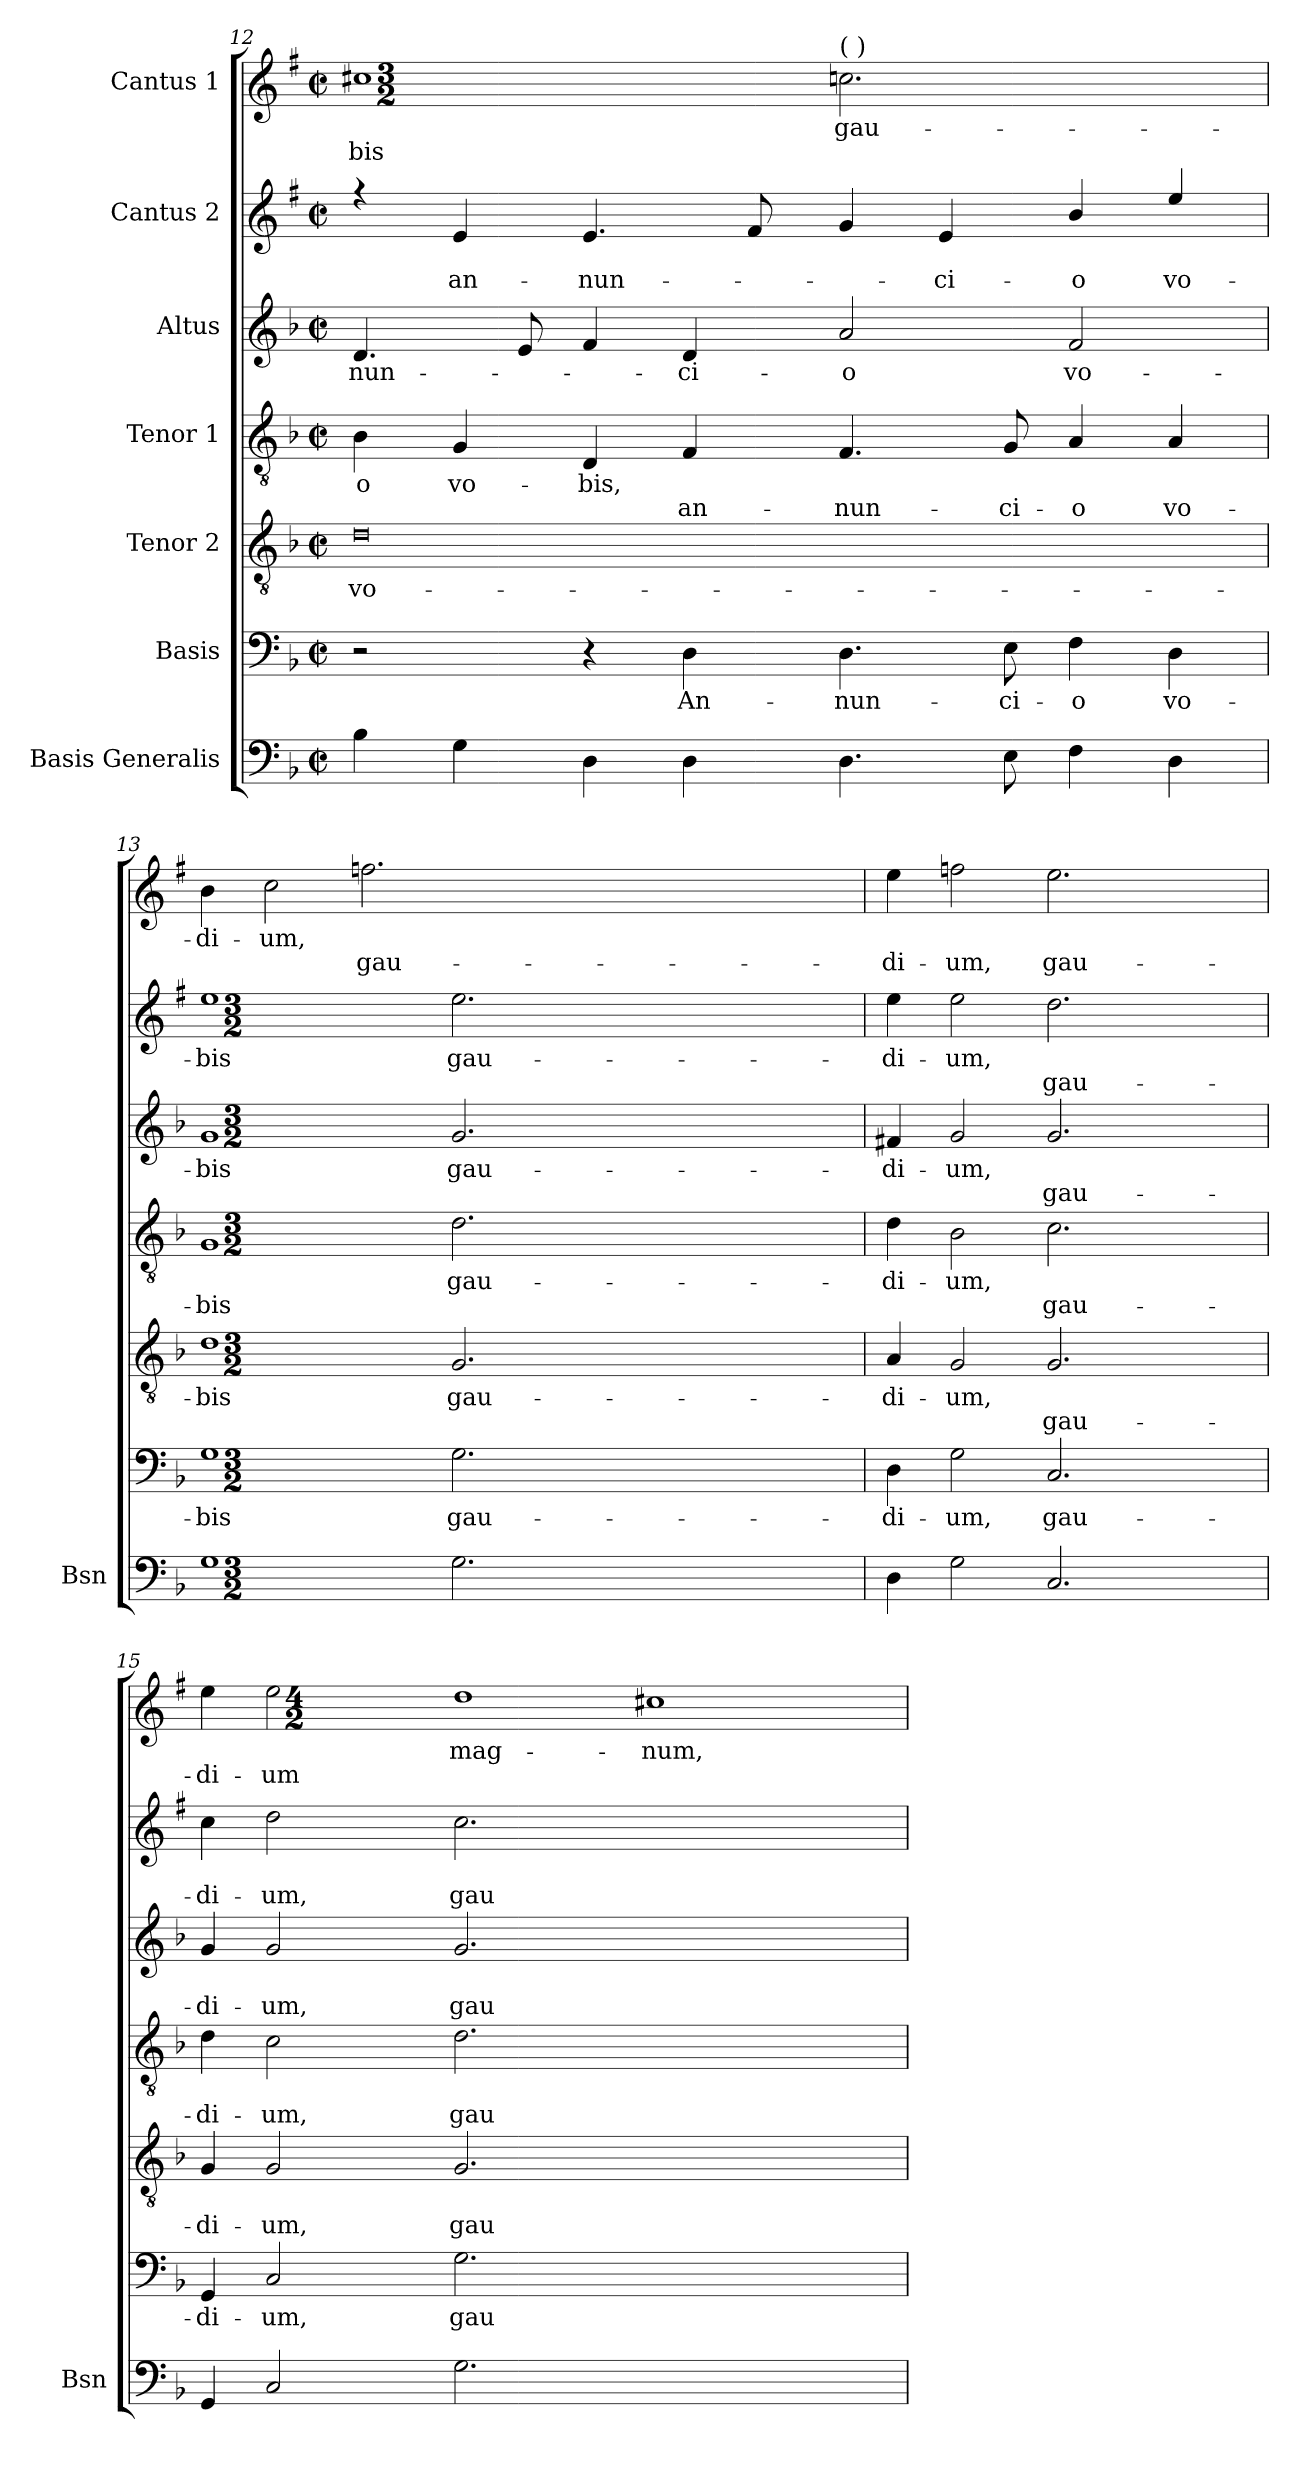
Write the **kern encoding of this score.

**kern	**kern	**text	**kern	**text	**text	**kern	**text	**text	**kern	**text	**text	**kern	**text	**text	**kern	**text	**text
*part7	*part6	*part6	*part5	*part5	*part5	*part4	*part4	*part4	*part3	*part3	*part3	*part2	*part2	*part2	*part1	*part1	*part1
*staff7	*staff6	*staff6	*staff5	*staff5	*staff5	*staff4	*staff4	*staff4	*staff3	*staff3	*staff3	*staff2	*staff2	*staff2	*staff1	*staff1	*staff1
*I"Basis Generalis	*I"Basis	*	*I"Tenor 2	*	*	*I"Tenor 1	*	*	*I"Altus	*	*	*I"Cantus 2	*	*	*I"Cantus 1	*	*
*I'Bsn	*	*	*	*	*	*	*	*	*	*	*	*	*	*	*	*	*
*clefF4	*clefF4	*	*clefGv2	*	*	*clefGv2	*	*	*clefG2	*	*	*clefG2	*	*	*clefG2	*	*
*	*	*	*	*	*	*	*	*	*	*	*	*ITrd1c2	*	*	*ITrd1c2	*	*
*k[b-]	*k[b-]	*	*k[b-]	*	*	*k[b-]	*	*	*k[b-]	*	*	*k[b-]	*	*	*k[b-]	*	*
*F:	*F:	*	*F:	*	*	*F:	*	*	*F:	*	*	*F:	*	*	*F:	*	*
*M4/2	*M4/2	*	*M4/2	*	*	*M4/2	*	*	*M4/2	*	*	*M4/2	*	*	*M4/2	*	*
*met(c|)	*met(c|)	*	*met(c|)	*	*	*met(c|)	*	*	*met(c|)	*	*	*met(c|)	*	*	*met(c|)	*	*
=12	=12	=12	=12	=12	=12	=12	=12	=12	=12	=12	=12	=12	=12	=12	=12	=12	=12
!	!	!	!	!LO:LY:b	!	!	!LO:LY:b	!	!	!LO:LY:b	!	!	!	!	!	!	!LO:LY:b
*	*	*	*	*	*	*	*	*	*	*	*	*^	*	*	*	*	*
4B-	2r	.	0d	vo-	.	4B-	-o	.	4.d	-nun-	.	4r	0ryy	.	.	1bn	.	-bis
!	!	!	!	!	!	!	!LO:LY:b	!	!	!	!	!	!	!LO:LY:b	!	!	!	!
4G	.	.	.	.	.	4G	vo-	.	.	.	.	4d	.	an-	.	.	.	.
.	.	.	.	.	.	.	.	.	8e	.	.	.	.	.	.	.	.	.
!	!	!	!	!	!	!	!LO:LY:b	!	!	!	!	!	!	!LO:LY:b	!	!	!	!
4D	4r	.	.	.	.	4D	-bis,	.	4f	.	.	4.d	.	-nun-	.	.	.	.
!	!	!LO:LY:b	!	!	!	!	!	!LO:LY:b	!	!LO:LY:b	!	!	!	!	!	!	!	!
4D	4D	An-	.	.	.	4F	.	an-	4d	-ci-	.	.	.	.	.	.	.	.
.	.	.	.	.	.	.	.	.	.	.	.	8e	.	.	.	.	.	.
*	*	*	*	*	*	*	*	*	*	*	*	*	*	*	*	*M3/2	*	*
!	!	!	!	!	!	!	!	!	!	!	!	!	!	!	!	!LO:TX:a:t=(  )	!	!
!	!	!LO:LY:b	!	!	!	!	!	!LO:LY:b	!	!LO:LY:b	!	!	!	!	!	!	!LO:LY:b	!
4.D	4.D	-nun-	.	.	.	4.F	.	-nun-	2a	-o	.	4f	.	.	.	2.b-X	gau-	.
!	!	!	!	!	!	!	!	!	!	!	!	!	!	!LO:LY:b	!	!	!	!
.	.	.	.	.	.	.	.	.	.	.	.	4d	.	-ci-	.	.	.	.
!	!	!LO:LY:b	!	!	!	!	!	!LO:LY:b	!	!	!	!	!	!	!	!	!	!
8E	8E	-ci-	.	.	.	8G	.	-ci-	.	.	.	.	.	.	.	.	.	.
!	!	!LO:LY:b	!	!	!	!	!	!LO:LY:b	!	!LO:LY:b	!	!	!	!LO:LY:b	!	!	!	!
4F	4F	-o	.	.	.	4A	.	-o	2f	vo-	.	4a	.	-o	.	.	.	.
!	!	!LO:LY:b	!	!	!	!	!	!LO:LY:b	!	!	!	!	!	!LO:LY:b	!	!	!	!
4D	4D	vo-	.	.	.	4A	.	vo-	.	.	.	4dd	.	vo-	.	4ryy	.	.
=13	=13	=13	=13	=13	=13	=13	=13	=13	=13	=13	=13	=13	=13	=13	=13	=13	=13	=13
!	!	!LO:LY:b	!	!LO:LY:b	!	!	!	!LO:LY:b	!	!LO:LY:b	!	!	!	!LO:LY:b	!	!	!LO:LY:b	!
1G	1G	-bis	1d	-bis	.	1G	.	-bis	1g	-bis	.	1dd	0ryy	-bis	.	4a	-di-	.
!	!	!	!	!	!	!	!	!	!	!	!	!	!	!	!	!	!LO:LY:b	!
.	.	.	.	.	.	.	.	.	.	.	.	.	.	.	.	2b-	-um,	.
!	!	!	!	!	!	!	!	!	!	!	!	!	!	!	!	!	!	!LO:LY:b
.	.	.	.	.	.	.	.	.	.	.	.	.	.	.	.	2.ee-X	.	gau-
*M3/2	*M3/2	*	*M3/2	*	*	*M3/2	*	*	*M3/2	*	*	*M3/2	*	*	*	*	*	*
!	!	!LO:LY:b	!	!LO:LY:b	!	!	!LO:LY:b	!	!	!LO:LY:b	!	!	!	!LO:LY:b	!	!	!	!
2.G	2.G	gau-	2.G	gau-	.	2.d	gau-	.	2.g	gau-	.	2.dd	.	gau-	.	.	.	.
.	.	.	.	.	.	.	.	.	.	.	.	.	.	.	.	0ryy	.	.
1..ryy	1..ryy	.	1..ryy	.	.	1..ryy	.	.	1..ryy	.	.	1..ryy	.	.	.	.	.	.
!	!	!	!	!	!	!	!	!	!	!	!	!	!LO:N:vis=1	!	!	!	!	!
.	.	.	.	.	.	.	.	.	.	.	.	.	1.ryy	.	.	.	.	.
=14	=14	=14	=14	=14	=14	=14	=14	=14	=14	=14	=14	=14	=14	=14	=14	=14	=14	=14
!	!	!LO:LY:b	!	!LO:LY:b	!	!	!LO:LY:b	!	!	!LO:LY:b	!	!	!LO:N:vis=1	!LO:LY:b	!	!	!	!LO:LY:b
4D	4D	-di-	4A	-di-	.	4d	-di-	.	4f#X	-di-	.	4dd	0ryy	-di-	.	4dd	.	-di-
!	!	!LO:LY:b	!	!LO:LY:b	!	!	!LO:LY:b	!	!	!LO:LY:b	!	!	!	!LO:LY:b	!	!	!	!LO:LY:b
2G	2G	-um,	2G	-um,	.	2B-	-um,	.	2g	-um,	.	2dd	.	-um,	.	2ee-X	.	-um,
!	!	!LO:LY:b	!	!	!LO:LY:b	!	!	!LO:LY:b	!	!	!LO:LY:b	!	!	!	!LO:LY:b	!	!	!LO:LY:b
2.C	2.C	gau-	2.G	.	gau-	2.c	.	gau-	2.g	.	gau-	2.cc	.	.	gau-	2.dd	.	gau-
2ryy	2ryy	.	2ryy	.	.	2ryy	.	.	2ryy	.	.	2ryy	.	.	.	2ryy	.	.
=15	=15	=15	=15	=15	=15	=15	=15	=15	=15	=15	=15	=15	=15	=15	=15	=15	=15	=15
!	!	!LO:LY:b	!	!	!LO:LY:b	!	!	!LO:LY:b	!	!	!LO:LY:b	!	!LO:N:vis=1	!	!LO:LY:b	!	!	!LO:LY:b
4GG	4GG	-di-	4G	.	-di-	4d	.	-di-	4g	.	-di-	4b-	0ryy	.	-di-	4dd	.	-di-
!	!	!LO:LY:b	!	!	!LO:LY:b	!	!	!LO:LY:b	!	!	!LO:LY:b	!	!	!	!LO:LY:b	!	!	!LO:LY:b
2C	2C	-um,	2G	.	-um,	2c	.	-um,	2g	.	-um,	2cc	.	.	-um,	2dd	.	-um
*	*	*	*	*	*	*	*	*	*	*	*	*	*	*	*	*M4/2	*	*
*	*	*	*	*	*	*	*	*	*	*	*	*	*	*	*	*met(c|)	*	*
!	!	!LO:LY:b	!	!	!LO:LY:b	!	!	!LO:LY:b	!	!	!LO:LY:b	!	!	!	!LO:LY:b	!	!LO:LY:b	!
2.G	2.G	gau-	2.G	.	gau-	2.d	.	gau-	2.g	.	gau-	2.b-	.	.	gau-	1cc	mag-	.
1ryy	1ryy	.	1ryy	.	.	1ryy	.	.	1ryy	.	.	2.ryy	.	.	.	.	.	.
!	!	!	!	!	!	!	!	!	!	!	!	!	!	!	!	!	!LO:LY:b	!
.	.	.	.	.	.	.	.	.	.	.	.	.	.	.	.	1bn	-num,	.
.	.	.	.	.	.	.	.	.	.	.	.	.	2.ryy	.	.	.	.	.
.	.	.	.	.	.	.	.	.	.	.	.	2ryy	.	.	.	.	.	.
4ryy	4ryy	.	4ryy	.	.	4ryy	.	.	4ryy	.	.	.	.	.	.	.	.	.
*	*	*	*	*	*	*	*	*	*	*	*	*v	*v	*	*	*	*	*
=	=	=	=	=	=	=	=	=	=	=	=	=	=	=	=	=	=
*-	*-	*-	*-	*-	*-	*-	*-	*-	*-	*-	*-	*-	*-	*-	*-	*-	*-
